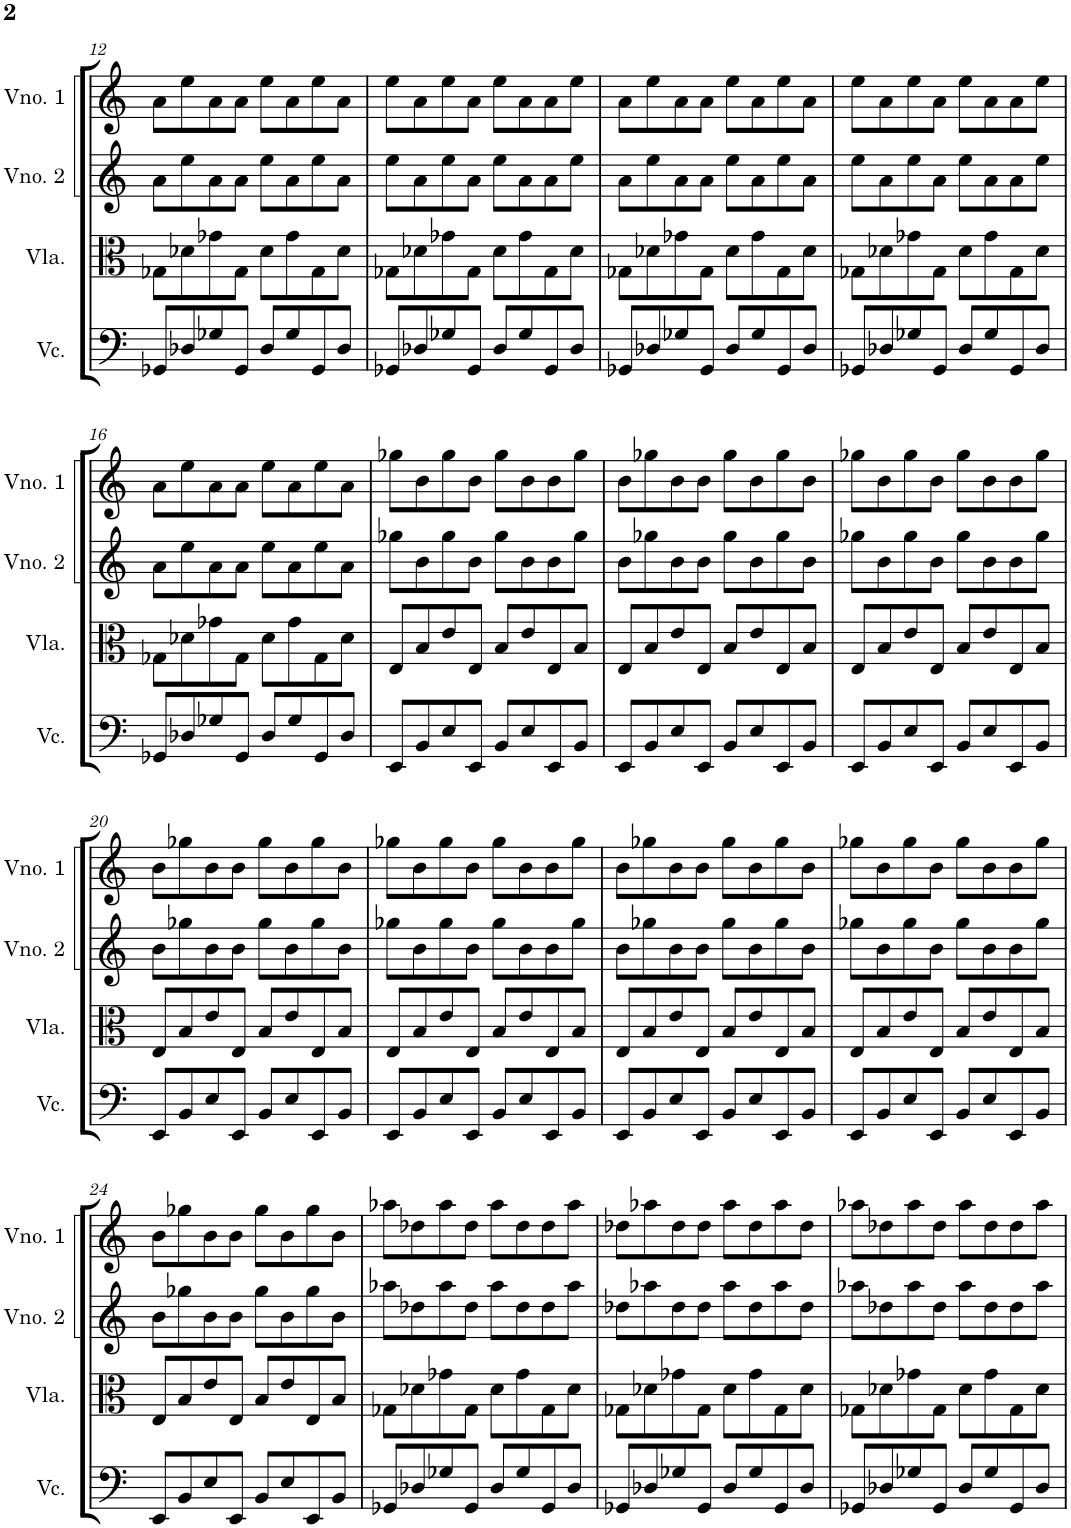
**kern	**kern	**kern	**kern
*part4	*part3	*part2	*part1
*staff4	*staff3	*staff2	*staff1
*I"Violoncelo	*I"Viola	*I"Violino 2	*I"Violino 1
*I'Vc.	*I'Vla.	*I'Vno. 2	*I'Vno. 1
!!LO:PB:g=z
*clefF4	*clefC3	*clefG2	*clefG2
*k[]	*k[]	*k[]	*k[]
*M4/4	*M4/4	*M4/4	*M4/4
=12	=12	=12	=12
8GG-X/L	8G-X\L	8a\L	8a\L
8D-X/	8d-X\	8ee\	8ee\
8G-X/	8g-X\	8a\	8a\
8GG-/J	8G-\J	8a\J	8a\J
8D-/L	8d-\L	8ee\L	8ee\L
8G-/	8g-\	8a\	8a\
8GG-/	8G-\	8ee\	8ee\
8D-/J	8d-\J	8a\J	8a\J
=13	=13	=13	=13
8GG-X/L	8G-X\L	8ee\L	8ee\L
8D-X/	8d-X\	8a\	8a\
8G-X/	8g-X\	8ee\	8ee\
8GG-/J	8G-\J	8a\J	8a\J
8D-/L	8d-\L	8ee\L	8ee\L
8G-/	8g-\	8a\	8a\
8GG-/	8G-\	8a\	8a\
8D-/J	8d-\J	8ee\J	8ee\J
=14	=14	=14	=14
8GG-X/L	8G-X\L	8a\L	8a\L
8D-X/	8d-X\	8ee\	8ee\
8G-X/	8g-X\	8a\	8a\
8GG-/J	8G-\J	8a\J	8a\J
8D-/L	8d-\L	8ee\L	8ee\L
8G-/	8g-\	8a\	8a\
8GG-/	8G-\	8ee\	8ee\
8D-/J	8d-\J	8a\J	8a\J
=15	=15	=15	=15
8GG-X/L	8G-X\L	8ee\L	8ee\L
8D-X/	8d-X\	8a\	8a\
8G-X/	8g-X\	8ee\	8ee\
8GG-/J	8G-\J	8a\J	8a\J
8D-/L	8d-\L	8ee\L	8ee\L
8G-/	8g-\	8a\	8a\
8GG-/	8G-\	8a\	8a\
8D-/J	8d-\J	8ee\J	8ee\J
!!LO:LB:g=z
=16	=16	=16	=16
8GG-X/L	8G-X\L	8a\L	8a\L
8D-X/	8d-X\	8ee\	8ee\
8G-X/	8g-X\	8a\	8a\
8GG-/J	8G-\J	8a\J	8a\J
8D-/L	8d-\L	8ee\L	8ee\L
8G-/	8g-\	8a\	8a\
8GG-/	8G-\	8ee\	8ee\
8D-/J	8d-\J	8a\J	8a\J
=17	=17	=17	=17
8EE/L	8E/L	8gg-X\L	8gg-X\L
8BB/	8B/	8b\	8b\
8E/	8e/	8gg-\	8gg-\
8EE/J	8E/J	8b\J	8b\J
8BB/L	8B/L	8gg-\L	8gg-\L
8E/	8e/	8b\	8b\
8EE/	8E/	8b\	8b\
8BB/J	8B/J	8gg-\J	8gg-\J
=18	=18	=18	=18
8EE/L	8E/L	8b\L	8b\L
8BB/	8B/	8gg-X\	8gg-X\
8E/	8e/	8b\	8b\
8EE/J	8E/J	8b\J	8b\J
8BB/L	8B/L	8gg-\L	8gg-\L
8E/	8e/	8b\	8b\
8EE/	8E/	8gg-\	8gg-\
8BB/J	8B/J	8b\J	8b\J
=19	=19	=19	=19
8EE/L	8E/L	8gg-X\L	8gg-X\L
8BB/	8B/	8b\	8b\
8E/	8e/	8gg-\	8gg-\
8EE/J	8E/J	8b\J	8b\J
8BB/L	8B/L	8gg-\L	8gg-\L
8E/	8e/	8b\	8b\
8EE/	8E/	8b\	8b\
8BB/J	8B/J	8gg-\J	8gg-\J
!!LO:LB:g=z
=20	=20	=20	=20
8EE/L	8E/L	8b\L	8b\L
8BB/	8B/	8gg-X\	8gg-X\
8E/	8e/	8b\	8b\
8EE/J	8E/J	8b\J	8b\J
8BB/L	8B/L	8gg-\L	8gg-\L
8E/	8e/	8b\	8b\
8EE/	8E/	8gg-\	8gg-\
8BB/J	8B/J	8b\J	8b\J
=21	=21	=21	=21
8EE/L	8E/L	8gg-X\L	8gg-X\L
8BB/	8B/	8b\	8b\
8E/	8e/	8gg-\	8gg-\
8EE/J	8E/J	8b\J	8b\J
8BB/L	8B/L	8gg-\L	8gg-\L
8E/	8e/	8b\	8b\
8EE/	8E/	8b\	8b\
8BB/J	8B/J	8gg-\J	8gg-\J
=22	=22	=22	=22
8EE/L	8E/L	8b\L	8b\L
8BB/	8B/	8gg-X\	8gg-X\
8E/	8e/	8b\	8b\
8EE/J	8E/J	8b\J	8b\J
8BB/L	8B/L	8gg-\L	8gg-\L
8E/	8e/	8b\	8b\
8EE/	8E/	8gg-\	8gg-\
8BB/J	8B/J	8b\J	8b\J
=23	=23	=23	=23
8EE/L	8E/L	8gg-X\L	8gg-X\L
8BB/	8B/	8b\	8b\
8E/	8e/	8gg-\	8gg-\
8EE/J	8E/J	8b\J	8b\J
8BB/L	8B/L	8gg-\L	8gg-\L
8E/	8e/	8b\	8b\
8EE/	8E/	8b\	8b\
8BB/J	8B/J	8gg-\J	8gg-\J
!!LO:LB:g=z
=24	=24	=24	=24
8EE/L	8E/L	8b\L	8b\L
8BB/	8B/	8gg-X\	8gg-X\
8E/	8e/	8b\	8b\
8EE/J	8E/J	8b\J	8b\J
8BB/L	8B/L	8gg-\L	8gg-\L
8E/	8e/	8b\	8b\
8EE/	8E/	8gg-\	8gg-\
8BB/J	8B/J	8b\J	8b\J
=25	=25	=25	=25
8GG-X/L	8G-X\L	8aa-X\L	8aa-X\L
8D-X/	8d-X\	8dd-X\	8dd-X\
8G-X/	8g-X\	8aa-\	8aa-\
8GG-/J	8G-\J	8dd-\J	8dd-\J
8D-/L	8d-\L	8aa-\L	8aa-\L
8G-/	8g-\	8dd-\	8dd-\
8GG-/	8G-\	8dd-\	8dd-\
8D-/J	8d-\J	8aa-\J	8aa-\J
=26	=26	=26	=26
8GG-X/L	8G-X\L	8dd-X\L	8dd-X\L
8D-X/	8d-X\	8aa-X\	8aa-X\
8G-X/	8g-X\	8dd-\	8dd-\
8GG-/J	8G-\J	8dd-\J	8dd-\J
8D-/L	8d-\L	8aa-\L	8aa-\L
8G-/	8g-\	8dd-\	8dd-\
8GG-/	8G-\	8aa-\	8aa-\
8D-/J	8d-\J	8dd-\J	8dd-\J
=27	=27	=27	=27
8GG-X/L	8G-X\L	8aa-X\L	8aa-X\L
8D-X/	8d-X\	8dd-X\	8dd-X\
8G-X/	8g-X\	8aa-\	8aa-\
8GG-/J	8G-\J	8dd-\J	8dd-\J
8D-/L	8d-\L	8aa-\L	8aa-\L
8G-/	8g-\	8dd-\	8dd-\
8GG-/	8G-\	8dd-\	8dd-\
8D-/J	8d-\J	8aa-\J	8aa-\J
=	=	=	=
*-	*-	*-	*-
